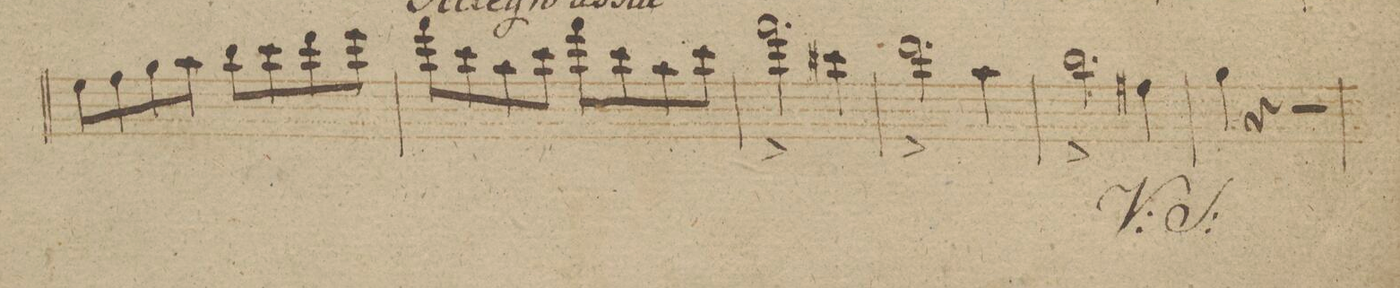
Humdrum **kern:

**kern	**dynam
*I"Flauto 2do	*
*clefG2	*
*k[b-]	*
*met(c)	*
*M4/4	*
8ee\L	.
8ff\	.
8gg\	.
8aa\J	.
8bb-\L	.
8ccc\	.
8ddd\	.
8eee\J	.
=7	=7
8fff\L	.
8ccc\	.
8aa\	.
8ccc\J	.
8fff\L	.
8ccc\	.
8aa\	.
8ccc\J	.
=8	=8
*2\right	*
2.fff^<\	.
4ccc#X\	.
=9	=9
2.ddd^<\	.
4aa\	.
=10	=10
2.bb-^<\	.
4ff#X\	.
=11	=11
4gg\	.
4r	.
2r	.
=12	=12
*-	*-
